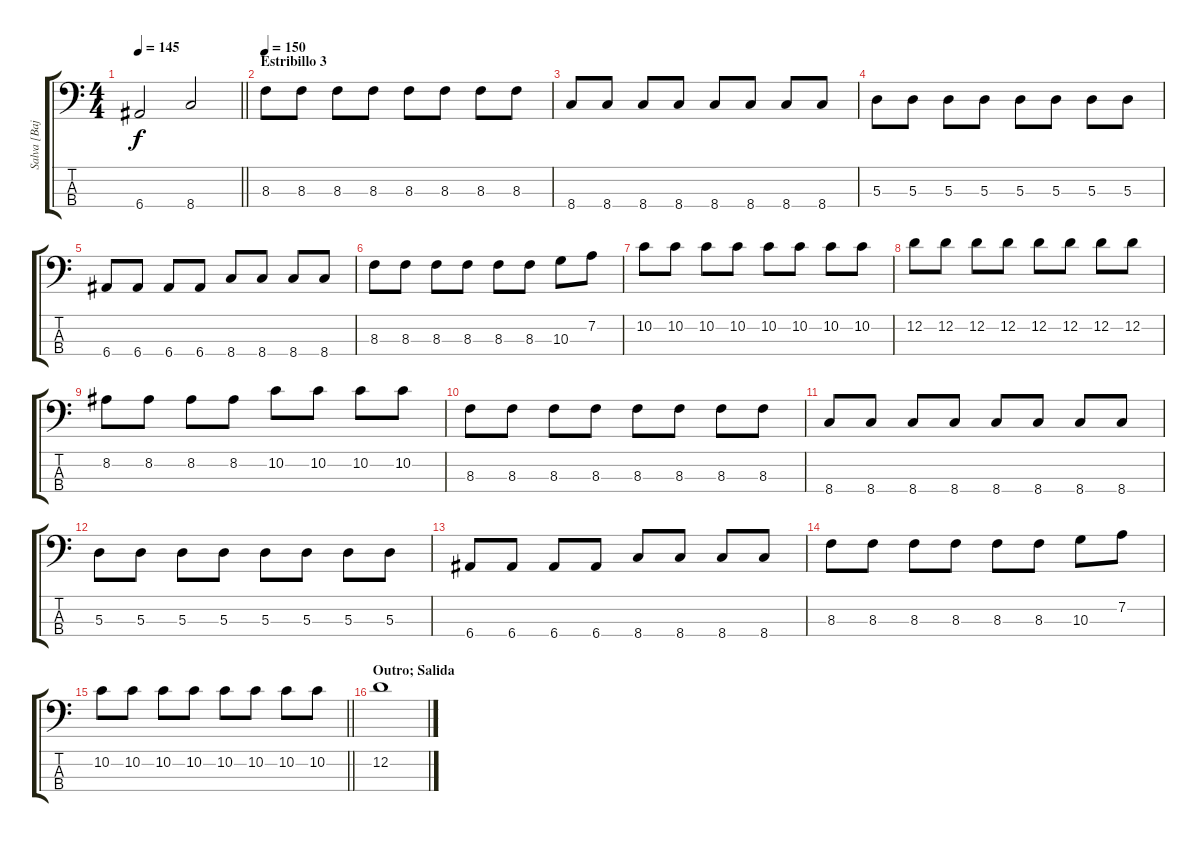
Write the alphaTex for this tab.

\track ("Salva [Bajo]" "Salva [Baj") {instrument electricbassfinger}
\staff {score tabs}
\tuning (G2 D2 A1 E1) {hide}
\ts (4 4)
\tempo 145
\clef f4
\barLineRight lightlight
\ks c
6.4.2{dy f} 8.4.2 |
\section ("" "Estribillo 3")
\tempo 150
8.3.8 8.3.8 8.3.8 8.3.8 8.3.8 8.3.8 8.3.8 8.3.8 |
8.4.8 8.4.8 8.4.8 8.4.8 8.4.8 8.4.8 8.4.8 8.4.8 |
5.3.8 5.3.8 5.3.8 5.3.8 5.3.8 5.3.8 5.3.8 5.3.8 |
6.4.8 6.4.8 6.4.8 6.4.8 8.4.8 8.4.8 8.4.8 8.4.8 |
8.3.8 8.3.8 8.3.8 8.3.8 8.3.8 8.3.8 10.3.8 7.2.8 |
10.2.8 10.2.8 10.2.8 10.2.8 10.2.8 10.2.8 10.2.8 10.2.8 |
12.2.8 12.2.8 12.2.8 12.2.8 12.2.8 12.2.8 12.2.8 12.2.8 |
8.2.8 8.2.8 8.2.8 8.2.8 10.2.8 10.2.8 10.2.8 10.2.8 |
8.3.8 8.3.8 8.3.8 8.3.8 8.3.8 8.3.8 8.3.8 8.3.8 |
8.4.8 8.4.8 8.4.8 8.4.8 8.4.8 8.4.8 8.4.8 8.4.8 |
5.3.8 5.3.8 5.3.8 5.3.8 5.3.8 5.3.8 5.3.8 5.3.8 |
6.4.8 6.4.8 6.4.8 6.4.8 8.4.8 8.4.8 8.4.8 8.4.8 |
8.3.8 8.3.8 8.3.8 8.3.8 8.3.8 8.3.8 10.3.8 7.2.8 |
\barLineRight lightlight
10.2.8 10.2.8 10.2.8 10.2.8 10.2.8 10.2.8 10.2.8 10.2.8 |
\section ("" "Outro; Salida")
12.2.1
